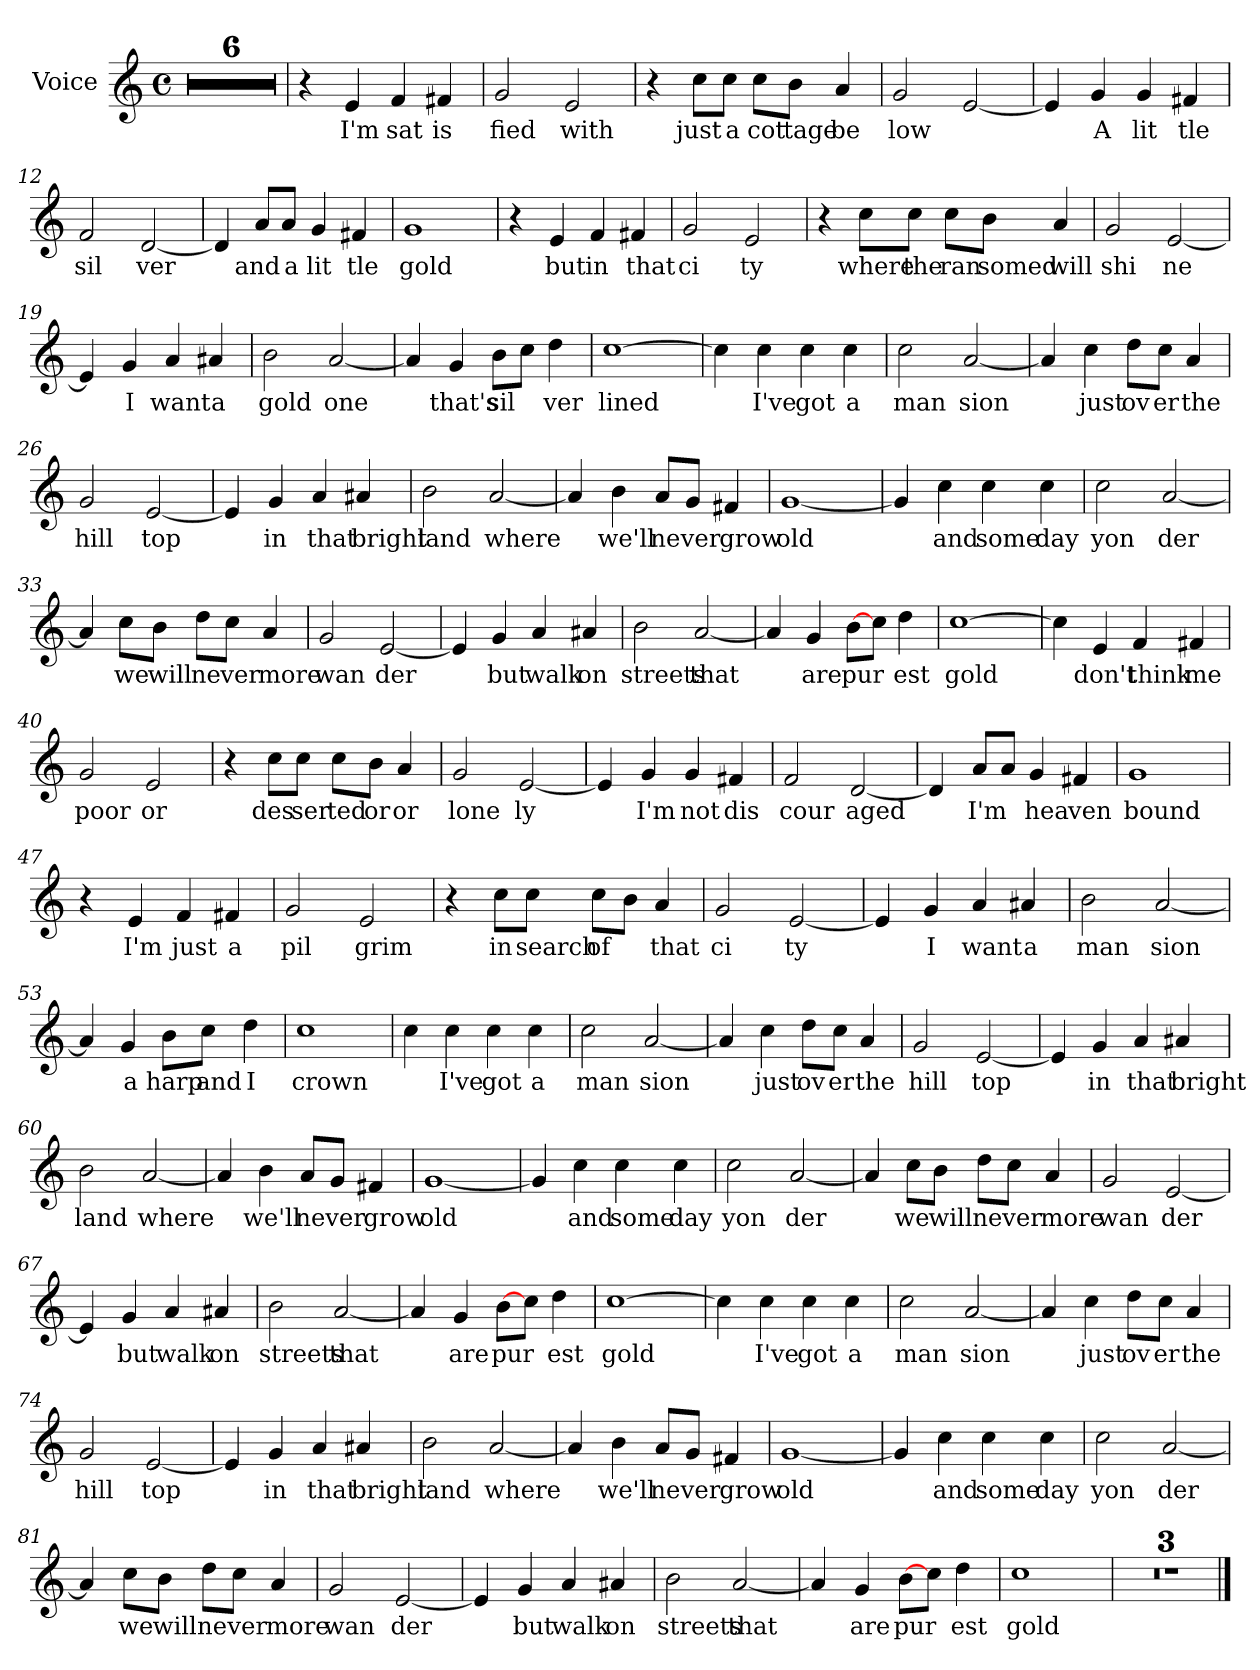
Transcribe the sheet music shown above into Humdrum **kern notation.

**kern	**text
*part1	*part1
*staff1	*staff1
*I"Voice	*
*I'V	*
*clefG2	*
*k[]	*
*C:	*
*M4/4	*
*met(c)	*
=1	=1
1r	.
=2	=2
1r	.
=3	=3
1r	.
=4	=4
1r	.
=5	=5
1r	.
=6	=6
1r	.
=7	=7
4r	.
!	!LO:LY:b
4e/	I'm
!	!LO:LY:b
4f/	sat
!	!LO:LY:b
4f#X/	is
=8	=8
!	!LO:LY:b
2g/	fied
!	!LO:LY:b
2e/	with
=9	=9
4r	.
!	!LO:LY:b
8cc\L	just
!	!LO:LY:b
8cc\J	a
!	!LO:LY:b
8cc\L	cot
!	!LO:LY:b
8b\J	tage
!	!LO:LY:b
4a/	be
=10	=10
!	!LO:LY:b
2g/	low
[2e/	.
!!LO:LB:g=z
=11	=11
4e/]	.
!	!LO:LY:b
4g/	A
!	!LO:LY:b
4g/	lit
!	!LO:LY:b
4f#X/	tle
=12	=12
!	!LO:LY:b
2f/	sil
!	!LO:LY:b
[2d/	ver
=13	=13
4d/]	.
!	!LO:LY:b
8a/L	and
!	!LO:LY:b
8a/J	a
!	!LO:LY:b
4g/	lit
!	!LO:LY:b
4f#X/	tle
=14	=14
!	!LO:LY:b
1g	gold
=15	=15
4r	.
!	!LO:LY:b
4e/	but
!	!LO:LY:b
4f/	in
!	!LO:LY:b
4f#X/	that
=16	=16
!	!LO:LY:b
2g/	ci
!	!LO:LY:b
2e/	ty
!!LO:LB:g=z
=17	=17
4r	.
!	!LO:LY:b
8cc\L	where
!	!LO:LY:b
8cc\J	the
!	!LO:LY:b
8cc\L	ran
!	!LO:LY:b
8b\J	somed
!	!LO:LY:b
4a/	will
=18	=18
!	!LO:LY:b
2g/	shi
!	!LO:LY:b
[2e/	ne
=19	=19
4e/]	.
!	!LO:LY:b
4g/	I
!	!LO:LY:b
4a/	want
!	!LO:LY:b
4a#X/	a
=20	=20
!	!LO:LY:b
2b\	gold
!	!LO:LY:b
[2a/	one
=21	=21
4a/]	.
!	!LO:LY:b
4g/	that's
!	!LO:LY:b
8b\L	sil
8cc\J	.
!	!LO:LY:b
4dd\	ver
=22	=22
!	!LO:LY:b
[1cc	lined
!!LO:LB:g=z
=23	=23
4cc\]	.
!	!LO:LY:b
4cc\	I've
!	!LO:LY:b
4cc\	got
!	!LO:LY:b
4cc\	a
=24	=24
!	!LO:LY:b
2cc\	man
!	!LO:LY:b
[2a/	sion
=25	=25
4a/]	.
!	!LO:LY:b
4cc\	just
!	!LO:LY:b
8dd\L	ov
!	!LO:LY:b
8cc\J	er
!	!LO:LY:b
4a/	the
=26	=26
!	!LO:LY:b
2g/	hill
!	!LO:LY:b
[2e/	top
=27	=27
4e/]	.
!	!LO:LY:b
4g/	in
!	!LO:LY:b
4a/	that
!	!LO:LY:b
4a#X/	bright
=28	=28
!	!LO:LY:b
2b\	land
!	!LO:LY:b
[2a/	where
!!LO:LB:g=z
=29	=29
4a/]	.
!	!LO:LY:b
4b\	we'll
!	!LO:LY:b
8a/L	ne
!	!LO:LY:b
8g/J	ver
!	!LO:LY:b
4f#X/	grow
=30	=30
!	!LO:LY:b
[1g	old
=31	=31
4g/]	.
!	!LO:LY:b
4cc\	and
!	!LO:LY:b
4cc\	some
!	!LO:LY:b
4cc\	day
=32	=32
!	!LO:LY:b
2cc\	yon
!	!LO:LY:b
[2a/	der
=33	=33
4a/]	.
!	!LO:LY:b
8cc\L	we
!	!LO:LY:b
8b\J	will
!	!LO:LY:b
8dd\L	ne
!	!LO:LY:b
8cc\J	ver
!	!LO:LY:b
4a/	more
=34	=34
!	!LO:LY:b
2g/	wan
!	!LO:LY:b
[2e/	der
!!LO:LB:g=z
=35	=35
4e/]	.
!	!LO:LY:b
4g/	but
!	!LO:LY:b
4a/	walk
!	!LO:LY:b
4a#X/	on
=36	=36
!	!LO:LY:b
2b\	streets
!	!LO:LY:b
[2a/	that
=37	=37
4a/]	.
!	!LO:LY:b
4g/	are
!	!LO:LY:b
[8b\L	pur
8cc\J	.
!	!LO:LY:b
4dd\	est
=38	=38
!	!LO:LY:b
[1cc	gold
=39	=39
4cc\]	.
!	!LO:LY:b
4e/	don't
!	!LO:LY:b
4f/	think
!	!LO:LY:b
4f#X/	me
=40	=40
!	!LO:LY:b
2g/	poor
!	!LO:LY:b
2e/	or
!!LO:LB:g=z
=41	=41
4r	.
!	!LO:LY:b
8cc\L	des
!	!LO:LY:b
8cc\J	ser
!	!LO:LY:b
8cc\L	ted
!	!LO:LY:b
8b\J	or
!	!LO:LY:b
4a/	or
=42	=42
!	!LO:LY:b
2g/	lone
!	!LO:LY:b
[2e/	ly
=43	=43
4e/]	.
!	!LO:LY:b
4g/	I'm
!	!LO:LY:b
4g/	not
!	!LO:LY:b
4f#X/	dis
=44	=44
!	!LO:LY:b
2f/	cour
!	!LO:LY:b
[2d/	aged
=45	=45
4d/]	.
!	!LO:LY:b
8a/L	I'm
8a/J	.
!	!LO:LY:b
4g/	hea
!	!LO:LY:b
4f#X/	ven
=46	=46
!	!LO:LY:b
1g	bound
!!LO:LB:g=z
=47	=47
4r	.
!	!LO:LY:b
4e/	I'm
!	!LO:LY:b
4f/	just
!	!LO:LY:b
4f#X/	a
=48	=48
!	!LO:LY:b
2g/	pil
!	!LO:LY:b
2e/	grim
=49	=49
4r	.
!	!LO:LY:b
8cc\L	in
!	!LO:LY:b
8cc\J	search
!	!LO:LY:b
8cc\L	of
8b\J	.
!	!LO:LY:b
4a/	that
=50	=50
!	!LO:LY:b
2g/	ci
!	!LO:LY:b
[2e/	ty
=51	=51
4e/]	.
!	!LO:LY:b
4g/	I
!	!LO:LY:b
4a/	want
!	!LO:LY:b
4a#X/	a
=52	=52
!	!LO:LY:b
2b\	man
!	!LO:LY:b
[2a/	sion
!!LO:PB:g=z
=53	=53
4a/]	.
!	!LO:LY:b
4g/	a
!	!LO:LY:b
8b\L	harp
!	!LO:LY:b
8cc\J	and
!	!LO:LY:b
4dd\	I
=54	=54
!	!LO:LY:b
1cc	crown
=55	=55
4cc\	.
!	!LO:LY:b
4cc\	I've
!	!LO:LY:b
4cc\	got
!	!LO:LY:b
4cc\	a
=56	=56
!	!LO:LY:b
2cc\	man
!	!LO:LY:b
[2a/	sion
=57	=57
4a/]	.
!	!LO:LY:b
4cc\	just
!	!LO:LY:b
8dd\L	ov
!	!LO:LY:b
8cc\J	er
!	!LO:LY:b
4a/	the
=58	=58
!	!LO:LY:b
2g/	hill
!	!LO:LY:b
[2e/	top
!!LO:LB:g=z
=59	=59
4e/]	.
!	!LO:LY:b
4g/	in
!	!LO:LY:b
4a/	that
!	!LO:LY:b
4a#X/	bright
=60	=60
!	!LO:LY:b
2b\	land
!	!LO:LY:b
[2a/	where
=61	=61
4a/]	.
!	!LO:LY:b
4b\	we'll
!	!LO:LY:b
8a/L	ne
!	!LO:LY:b
8g/J	ver
!	!LO:LY:b
4f#X/	grow
=62	=62
!	!LO:LY:b
[1g	old
=63	=63
4g/]	.
!	!LO:LY:b
4cc\	and
!	!LO:LY:b
4cc\	some
!	!LO:LY:b
4cc\	day
=64	=64
!	!LO:LY:b
2cc\	yon
!	!LO:LY:b
[2a/	der
!!LO:LB:g=z
=65	=65
4a/]	.
!	!LO:LY:b
8cc\L	we
!	!LO:LY:b
8b\J	will
!	!LO:LY:b
8dd\L	ne
!	!LO:LY:b
8cc\J	ver
!	!LO:LY:b
4a/	more
=66	=66
!	!LO:LY:b
2g/	wan
!	!LO:LY:b
[2e/	der
=67	=67
4e/]	.
!	!LO:LY:b
4g/	but
!	!LO:LY:b
4a/	walk
!	!LO:LY:b
4a#X/	on
=68	=68
!	!LO:LY:b
2b\	streets
!	!LO:LY:b
[2a/	that
=69	=69
4a/]	.
!	!LO:LY:b
4g/	are
!	!LO:LY:b
[8b\L	pur
8cc\J	.
!	!LO:LY:b
4dd\	est
=70	=70
!	!LO:LY:b
[1cc	gold
!!LO:LB:g=z
=71	=71
4cc\]	.
!	!LO:LY:b
4cc\	I've
!	!LO:LY:b
4cc\	got
!	!LO:LY:b
4cc\	a
=72	=72
!	!LO:LY:b
2cc\	man
!	!LO:LY:b
[2a/	sion
=73	=73
4a/]	.
!	!LO:LY:b
4cc\	just
!	!LO:LY:b
8dd\L	ov
!	!LO:LY:b
8cc\J	er
!	!LO:LY:b
4a/	the
=74	=74
!	!LO:LY:b
2g/	hill
!	!LO:LY:b
[2e/	top
=75	=75
4e/]	.
!	!LO:LY:b
4g/	in
!	!LO:LY:b
4a/	that
!	!LO:LY:b
4a#X/	bright
=76	=76
!	!LO:LY:b
2b\	land
!	!LO:LY:b
[2a/	where
!!LO:LB:g=z
=77	=77
4a/]	.
!	!LO:LY:b
4b\	we'll
!	!LO:LY:b
8a/L	ne
!	!LO:LY:b
8g/J	ver
!	!LO:LY:b
4f#X/	grow
=78	=78
!	!LO:LY:b
[1g	old
=79	=79
4g/]	.
!	!LO:LY:b
4cc\	and
!	!LO:LY:b
4cc\	some
!	!LO:LY:b
4cc\	day
=80	=80
!	!LO:LY:b
2cc\	yon
!	!LO:LY:b
[2a/	der
=81	=81
4a/]	.
!	!LO:LY:b
8cc\L	we
!	!LO:LY:b
8b\J	will
!	!LO:LY:b
8dd\L	ne
!	!LO:LY:b
8cc\J	ver
!	!LO:LY:b
4a/	more
=82	=82
!	!LO:LY:b
2g/	wan
!	!LO:LY:b
[2e/	der
!!LO:LB:g=z
=83	=83
4e/]	.
!	!LO:LY:b
4g/	but
!	!LO:LY:b
4a/	walk
!	!LO:LY:b
4a#X/	on
=84	=84
!	!LO:LY:b
2b\	streets
!	!LO:LY:b
[2a/	that
=85	=85
4a/]	.
!	!LO:LY:b
4g/	are
!	!LO:LY:b
[8b\L	pur
8cc\J	.
!	!LO:LY:b
4dd\	est
=86	=86
!	!LO:LY:b
1cc	gold
=87	=87
1r	.
=88	=88
1r	.
=89	=89
1r	.
==	==
*-	*-
